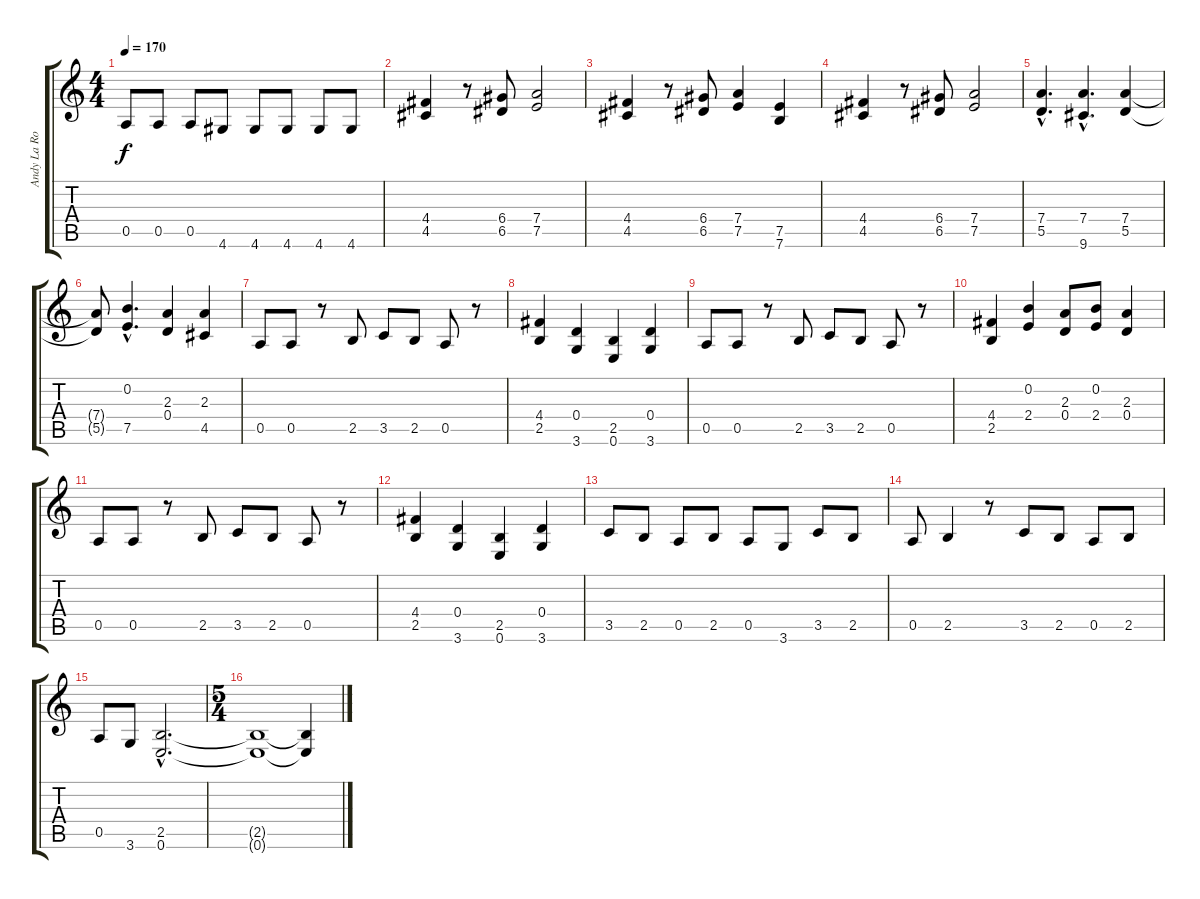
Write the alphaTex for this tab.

\track ("Andy La Rocque" "Andy La Ro") {instrument overdrivenguitar}
\staff {score tabs}
\tuning (E4 B3 G3 D3 A2 E2) {hide}
\ts (4 4)
\tempo 170
\clef g2
\ks c
0.5.8{dy f} 0.5.8 0.5.8 4.6.8 4.6.8 4.6.8 4.6.8 4.6.8 |
(4.4 4.5).4 r.8 (6.4 6.5).8 (7.4 7.5).2 |
(4.4 4.5).4 r.8 (6.4 6.5).8 (7.4 7.5).4 (7.5 7.6).4 |
(4.4 4.5).4 r.8 (6.4 6.5).8 (7.4 7.5).2 |
(7.4{hac} 5.5{hac}).4{d} (7.4{hac} 9.6{hac}).4{d} (7.4 5.5).4 |
(7.4{t} 5.5{t}).8 (0.2{hac} 7.5{hac}).4{d} (2.3 0.4).4 (2.3 4.5).4 |
0.5.8 0.5.8 r.8 2.5.8 3.5.8 2.5.8 0.5.8 r.8 |
(4.4 2.5).4 (0.4 3.6).4 (2.5 0.6).4 (0.4 3.6).4 |
0.5.8 0.5.8 r.8 2.5.8 3.5.8 2.5.8 0.5.8 r.8 |
(4.4 2.5).4 (0.2 2.4).4 (2.3 0.4).8 (0.2 2.4).8 (2.3 0.4).4 |
0.5.8 0.5.8 r.8 2.5.8 3.5.8 2.5.8 0.5.8 r.8 |
(4.4 2.5).4 (0.4 3.6).4 (2.5 0.6).4 (0.4 3.6).4 |
3.5.8 2.5.8 0.5.8 2.5.8 0.5.8 3.6.8 3.5.8 2.5.8 |
0.5.8 2.5.4 r.8 3.5.8 2.5.8 0.5.8 2.5.8 |
0.5.8 3.6.8 (2.5{hac} 0.6{hac}).2{d} |
\ts (5 4)
(2.5{t} 0.6{t}).1 (2.5{t} 0.6{t}).4
